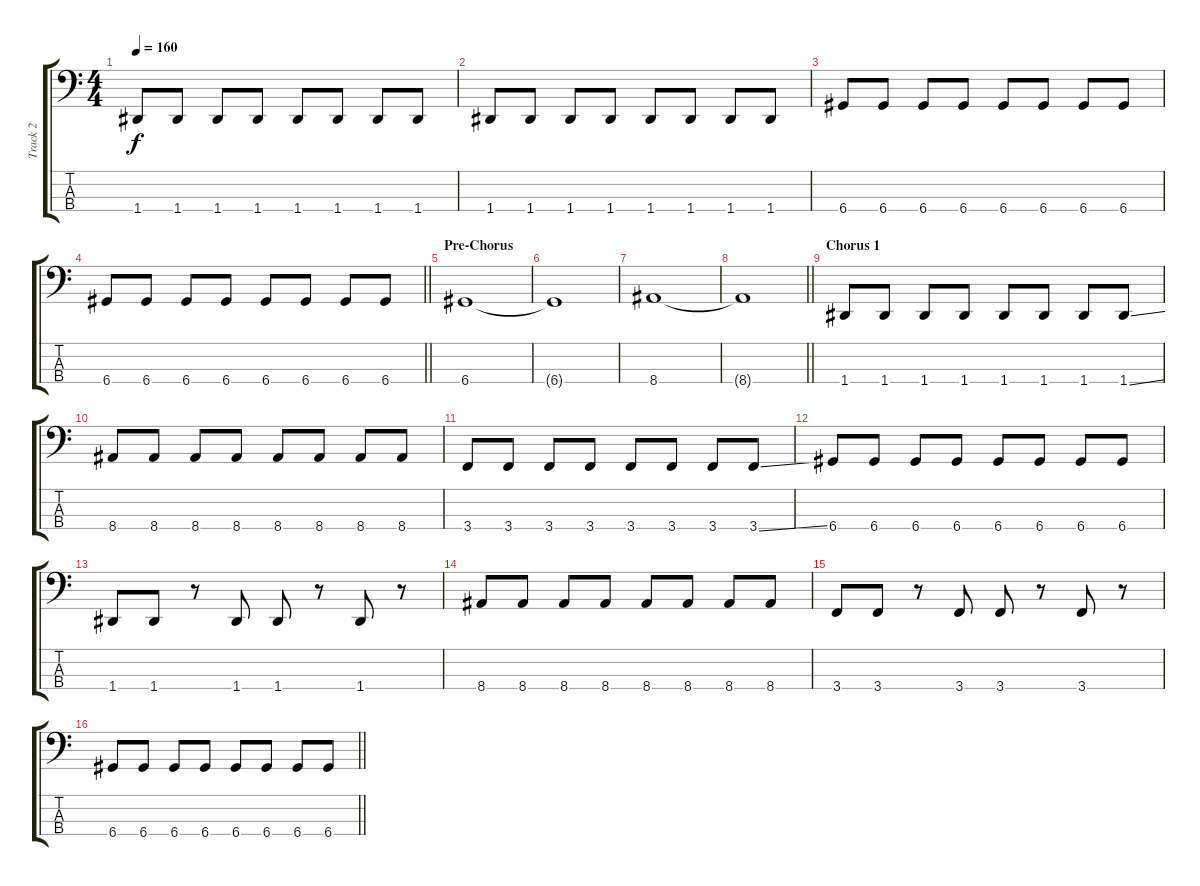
\track ("Track 2" "Track 2") {instrument electricbassfinger}
\staff {score tabs}
\tuning (G2 D2 A1 D1) {hide}
\ts (4 4)
\tempo 160
\clef f4
\ks c
1.4.8{dy f} 1.4.8 1.4.8 1.4.8 1.4.8 1.4.8 1.4.8 1.4.8 |
1.4.8 1.4.8 1.4.8 1.4.8 1.4.8 1.4.8 1.4.8 1.4.8 |
6.4.8 6.4.8 6.4.8 6.4.8 6.4.8 6.4.8 6.4.8 6.4.8 |
\barLineRight lightlight
6.4.8 6.4.8 6.4.8 6.4.8 6.4.8 6.4.8 6.4.8 6.4.8 |
\section ("" "Pre-Chorus")
6.4.1 |
6.4{t}.1 |
8.4.1 |
\barLineRight lightlight
8.4{t}.1 |
\section ("" "Chorus 1")
1.4.8 1.4.8 1.4.8 1.4.8 1.4.8 1.4.8 1.4.8 1.4{ss}.8 |
8.4.8 8.4.8 8.4.8 8.4.8 8.4.8 8.4.8 8.4.8 8.4.8 |
3.4.8 3.4.8 3.4.8 3.4.8 3.4.8 3.4.8 3.4.8 3.4{ss}.8 |
6.4.8 6.4.8 6.4.8 6.4.8 6.4.8 6.4.8 6.4.8 6.4.8 |
1.4.8 1.4.8 r.8 1.4.8 1.4.8 r.8 1.4.8 r.8 |
8.4.8 8.4.8 8.4.8 8.4.8 8.4.8 8.4.8 8.4.8 8.4.8 |
3.4.8 3.4.8 r.8 3.4.8 3.4.8 r.8 3.4.8 r.8 |
\barLineRight lightlight
6.4.8 6.4.8 6.4.8 6.4.8 6.4.8 6.4.8 6.4.8 6.4.8
